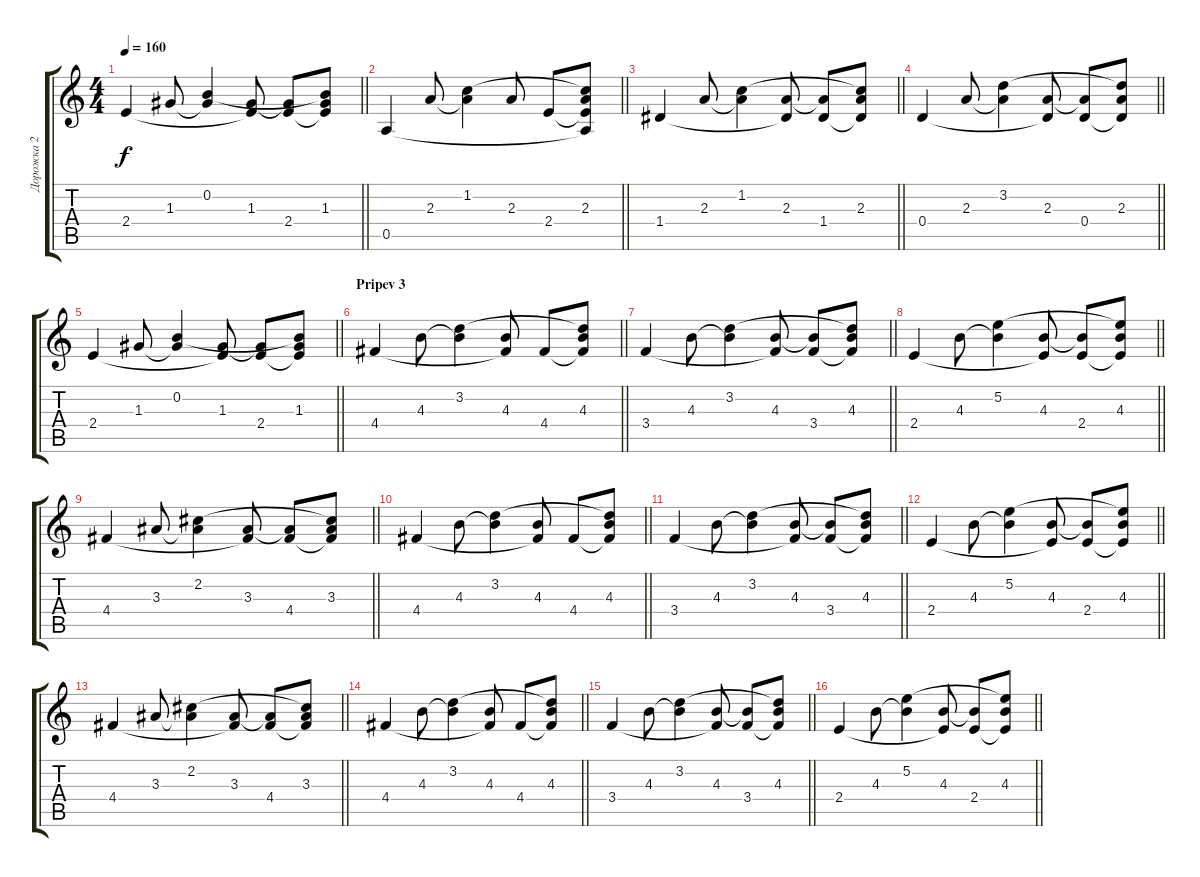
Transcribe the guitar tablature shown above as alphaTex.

\track ("Дорожка 2" "Дорожка 2") {instrument acousticguitarsteel}
\staff {score tabs}
\tuning (E4 B3 G3 D3 A2 E2) {hide}
\ts (4 4)
\tempo 160
\clef g2
\barLineRight lightlight
\ks c
2.4.4{dy f} 1.3.8 (0.2 1.3{t}).4 (1.3 2.4{t}).8 (1.3{t} 2.4).8 (0.2{t} 1.3 2.4{t}).8 |
\barLineRight lightlight
0.5.4 2.3.8 (1.2 2.3{t}).4 2.3.8 2.4.8 (1.2{t} 2.3 2.4{t} 0.5{t}).8 |
\barLineRight lightlight
1.4.4 2.3.8 (1.2 2.3{t}).4 (2.3 1.4{t}).8 (2.3{t} 1.4).8 (1.2{t} 2.3 1.4{t}).8 |
\barLineRight lightlight
0.4.4 2.3.8 (3.2 2.3{t}).4 (2.3 0.4{t}).8 (2.3{t} 0.4).8 (3.2{t} 2.3 0.4{t}).8 |
\barLineRight lightlight
2.4.4 1.3.8 (0.2 1.3{t}).4 (1.3 2.4{t}).8 (1.3{t} 2.4).8 (0.2{t} 1.3 2.4{t}).8 |
\section ("" "Pripev 3")
\barLineRight lightlight
4.4.4 4.3.8 (3.2 4.3{t}).4 (4.3 4.4{t}).8 4.4.8 (3.2{t} 4.3 4.4{t}).8 |
\barLineRight lightlight
3.4.4 4.3.8 (3.2 4.3{t}).4 (4.3 3.4{t}).8 (4.3{t} 3.4).8 (3.2{t} 4.3 3.4{t}).8 |
\barLineRight lightlight
2.4.4 4.3.8 (5.2 4.3{t}).4 (4.3 2.4{t}).8 (4.3{t} 2.4).8 (5.2{t} 4.3 2.4{t}).8 |
\barLineRight lightlight
4.4.4 3.3.8 (2.2 3.3{t}).4 (3.3 4.4{t}).8 (3.3{t} 4.4).8 (2.2{t} 3.3 4.4{t}).8 |
\barLineRight lightlight
4.4.4 4.3.8 (3.2 4.3{t}).4 (4.3 4.4{t}).8 4.4.8 (3.2{t} 4.3 4.4{t}).8 |
\barLineRight lightlight
3.4.4 4.3.8 (3.2 4.3{t}).4 (4.3 3.4{t}).8 (4.3{t} 3.4).8 (3.2{t} 4.3 3.4{t}).8 |
\barLineRight lightlight
2.4.4 4.3.8 (5.2 4.3{t}).4 (4.3 2.4{t}).8 (4.3{t} 2.4).8 (5.2{t} 4.3 2.4{t}).8 |
\barLineRight lightlight
4.4.4 3.3.8 (2.2 3.3{t}).4 (3.3 4.4{t}).8 (3.3{t} 4.4).8 (2.2{t} 3.3 4.4{t}).8 |
\barLineRight lightlight
4.4.4 4.3.8 (3.2 4.3{t}).4 (4.3 4.4{t}).8 4.4.8 (3.2{t} 4.3 4.4{t}).8 |
\barLineRight lightlight
3.4.4 4.3.8 (3.2 4.3{t}).4 (4.3 3.4{t}).8 (4.3{t} 3.4).8 (3.2{t} 4.3 3.4{t}).8 |
\barLineRight lightlight
2.4.4 4.3.8 (5.2 4.3{t}).4 (4.3 2.4{t}).8 (4.3{t} 2.4).8 (5.2{t} 4.3 2.4{t}).8
